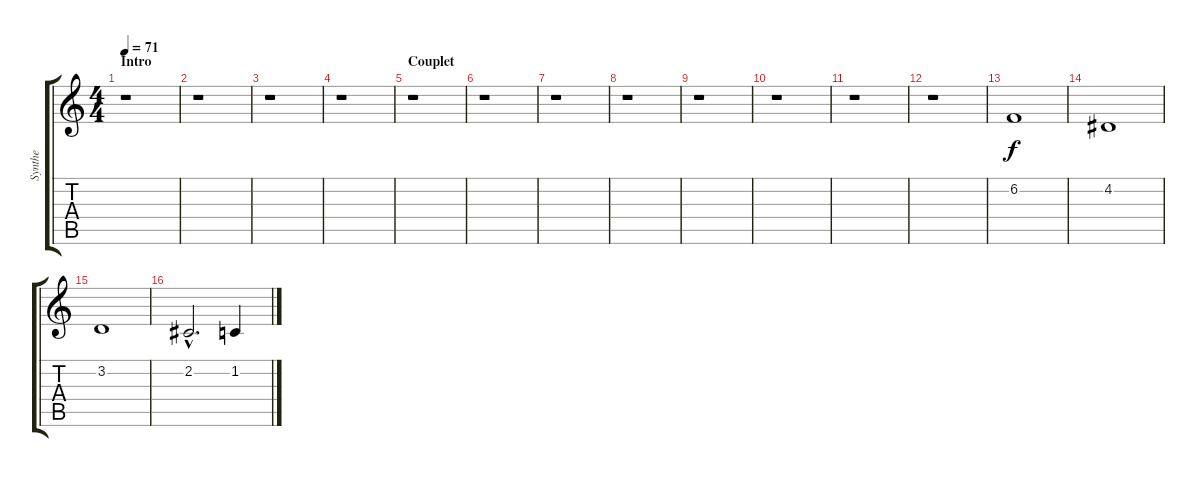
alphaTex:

\track ("Synthe" "Synthe") {instrument pad7halo}
\staff {score tabs}
\tuning (E4 B3 G3 D3 A2 E2) {hide}
\ts (4 4)
\section ("" "Intro")
\tempo 71
\clef g2
\ks c
r.1{dy f instrument pad7halo} |
r.1 |
r.1 |
r.1 |
\section ("" "Couplet")
r.1 |
r.1 |
r.1 |
r.1 |
r.1 |
r.1 |
r.1 |
r.1 |
6.2.1{volume 8} |
4.2.1 |
3.2.1 |
2.2{hac}.2{d} 1.2.4
